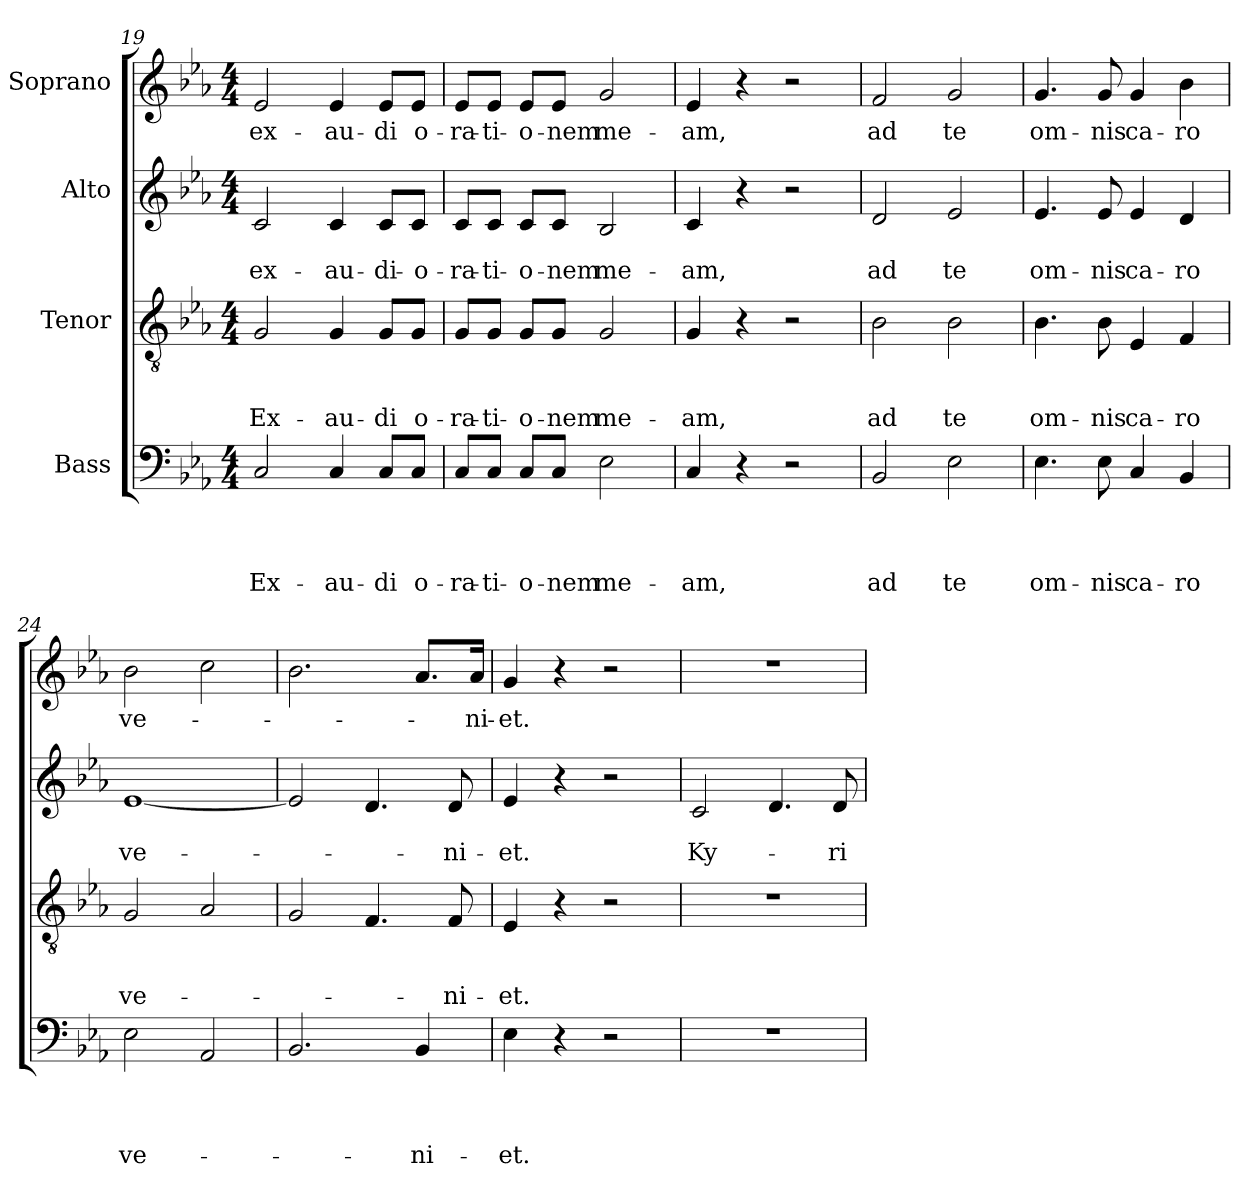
**kern	**text	**text	**text	**text	**kern	**text	**text	**text	**kern	**text	**text	**kern	**text
*part4	*part4	*part4	*part4	*part4	*part3	*part3	*part3	*part3	*part2	*part2	*part2	*part1	*part1
*staff4	*staff4	*staff4	*staff4	*staff4	*staff3	*staff3	*staff3	*staff3	*staff2	*staff2	*staff2	*staff1	*staff1
*I"Bass	*	*	*	*	*I"Tenor	*	*	*	*I"Alto	*	*	*I"Soprano	*
*clefF4	*	*	*	*	*clefGv2	*	*	*	*clefG2	*	*	*clefG2	*
*k[b-e-a-]	*	*	*	*	*k[b-e-a-]	*	*	*	*k[b-e-a-]	*	*	*k[b-e-a-]	*
*E-:	*	*	*	*	*E-:	*	*	*	*E-:	*	*	*E-:	*
*M4/4	*	*	*	*	*M4/4	*	*	*	*M4/4	*	*	*M4/4	*
=19	=19	=19	=19	=19	=19	=19	=19	=19	=19	=19	=19	=19	=19
!	!	!	!	!LO:LY:b	!	!	!	!LO:LY:b	!	!	!LO:LY:b	!	!LO:LY:b
2C/	.	.	.	Ex-	2G/	.	.	-Ex-	2c/	.	ex-	2e-/	ex-
!	!	!	!	!LO:LY:b	!	!	!	!LO:LY:b	!	!	!LO:LY:b	!	!LO:LY:b
4C/	.	.	.	-au-	4G/	.	.	-au-	4c/	.	-au-	4e-/	-au-
!	!	!	!	!LO:LY:b	!	!	!	!LO:LY:b	!	!	!LO:LY:b	!	!LO:LY:b
8C/L	.	.	.	-di	8G/L	.	.	-di	8c/L	.	-di-	8e-/L	-di
!	!	!	!	!LO:LY:b	!	!	!	!LO:LY:b	!	!	!LO:LY:b	!	!LO:LY:b
8C/J	.	.	.	o-	8G/J	.	.	o-	8c/J	.	-o-	8e-/J	o-
=20	=20	=20	=20	=20	=20	=20	=20	=20	=20	=20	=20	=20	=20
!	!	!	!	!LO:LY:b	!	!	!	!LO:LY:b	!	!	!LO:LY:b	!	!LO:LY:b
8C/L	.	.	.	-ra-	8G/L	.	.	-ra-	8c/L	.	-ra-	8e-/L	-ra-
!	!	!	!	!LO:LY:b	!	!	!	!LO:LY:b	!	!	!LO:LY:b	!	!LO:LY:b
8C/J	.	.	.	-ti-	8G/J	.	.	-ti-	8c/J	.	-ti-	8e-/J	-ti-
!	!	!	!	!LO:LY:b	!	!	!	!LO:LY:b	!	!	!LO:LY:b	!	!LO:LY:b
8C/L	.	.	.	-o-	8G/L	.	.	-o-	8c/L	.	-o-	8e-/L	-o-
!	!	!	!	!LO:LY:b	!	!	!	!LO:LY:b	!	!	!LO:LY:b	!	!LO:LY:b
8C/J	.	.	.	-nem	8G/J	.	.	-nem	8c/J	.	-nem	8e-/J	-nem
!	!	!	!	!LO:LY:b	!	!	!	!LO:LY:b	!	!	!LO:LY:b	!	!LO:LY:b
2E-\	.	.	.	me-	2G/	.	.	me-	2B-/	.	me-	2g/	me-
!!LO:PB:g=z
=21	=21	=21	=21	=21	=21	=21	=21	=21	=21	=21	=21	=21	=21
!	!	!	!	!LO:LY:b	!	!	!	!LO:LY:b	!	!	!LO:LY:b	!	!LO:LY:b
4C/	.	.	.	-am,	4G/	.	.	-am,	4c/	.	-am,	4e-/	-am,
4r	.	.	.	.	4r	.	.	.	4r	.	.	4r	.
2r	.	.	.	.	2r	.	.	.	2r	.	.	2r	.
=22	=22	=22	=22	=22	=22	=22	=22	=22	=22	=22	=22	=22	=22
!	!	!	!	!LO:LY:b	!	!	!	!LO:LY:b	!	!	!LO:LY:b	!	!LO:LY:b
2BB-/	.	.	.	ad	2B-\	.	.	ad	2d/	.	ad	2f/	ad
!	!	!	!	!LO:LY:b	!	!	!	!LO:LY:b	!	!	!LO:LY:b	!	!LO:LY:b
2E-\	.	.	.	te	2B-\	.	.	te	2e-/	.	te	2g/	te
=23	=23	=23	=23	=23	=23	=23	=23	=23	=23	=23	=23	=23	=23
!	!	!	!	!LO:LY:b	!	!	!	!LO:LY:b	!	!	!LO:LY:b	!	!LO:LY:b
4.E-\	.	.	.	om-	4.B-\	.	.	om-	4.e-/	.	om-	4.g/	om-
!	!	!	!	!LO:LY:b	!	!	!	!LO:LY:b	!	!	!LO:LY:b	!	!LO:LY:b
8E-\	.	.	.	-nis	8B-\	.	.	-nis	8e-/	.	-nis	8g/	-nis
!	!	!	!	!LO:LY:b	!	!	!	!LO:LY:b	!	!	!LO:LY:b	!	!LO:LY:b
4C/	.	.	.	ca-	4E-/	.	.	ca-	4e-/	.	ca-	4g/	ca-
!	!	!	!	!LO:LY:b	!	!	!	!LO:LY:b	!	!	!LO:LY:b	!	!LO:LY:b
4BB-/	.	.	.	-ro	4F/	.	.	-ro	4d/	.	-ro	4b-\	-ro
=24	=24	=24	=24	=24	=24	=24	=24	=24	=24	=24	=24	=24	=24
!	!	!	!	!LO:LY:b	!	!	!	!LO:LY:b	!	!	!LO:LY:b	!	!LO:LY:b
2E-\	.	.	.	ve-	2G/	.	.	ve-	[1e-	.	ve-	2b-\	ve-
2AA-/	.	.	.	.	2A-/	.	.	.	.	.	.	2cc\	.
!!LO:LB:g=z
=25	=25	=25	=25	=25	=25	=25	=25	=25	=25	=25	=25	=25	=25
2.BB-/	.	.	.	.	2G/	.	.	.	2e-/]	.	.	2.b-\	.
.	.	.	.	.	4.F/	.	.	.	4.d/	.	.	.	.
!	!	!	!	!LO:LY:b	!	!	!	!	!	!	!	!	!
4BB-/	.	.	.	-ni-	.	.	.	.	.	.	.	8.a-/L	.
!	!	!	!	!	!	!	!	!LO:LY:b	!	!	!LO:LY:b	!	!
.	.	.	.	.	8F/	.	.	-ni-	8d/	.	-ni-	.	.
!	!	!	!	!	!	!	!	!	!	!	!	!	!LO:LY:b
.	.	.	.	.	.	.	.	.	.	.	.	16a-/Jk	-ni-
=26	=26	=26	=26	=26	=26	=26	=26	=26	=26	=26	=26	=26	=26
!	!	!	!	!LO:LY:b	!	!	!	!LO:LY:b	!	!	!LO:LY:b	!	!LO:LY:b
4E-\	.	.	.	-et.	4E-/	.	.	-et.	4e-/	.	-et.	4g/	-et.
4r	.	.	.	.	4r	.	.	.	4r	.	.	4r	.
2r	.	.	.	.	2r	.	.	.	2r	.	.	2r	.
=27	=27	=27	=27	=27	=27	=27	=27	=27	=27	=27	=27	=27	=27
!	!	!	!	!	!	!	!	!	!	!	!LO:LY:b	!	!
1r	.	.	.	.	1r	.	.	.	2c/	.	Ky-	1r	.
.	.	.	.	.	.	.	.	.	4.d/	.	.	.	.
!	!	!	!	!	!	!	!	!	!	!	!LO:LY:b	!	!
.	.	.	.	.	.	.	.	.	8d/	.	-ri-	.	.
=	=	=	=	=	=	=	=	=	=	=	=	=	=
*-	*-	*-	*-	*-	*-	*-	*-	*-	*-	*-	*-	*-	*-
